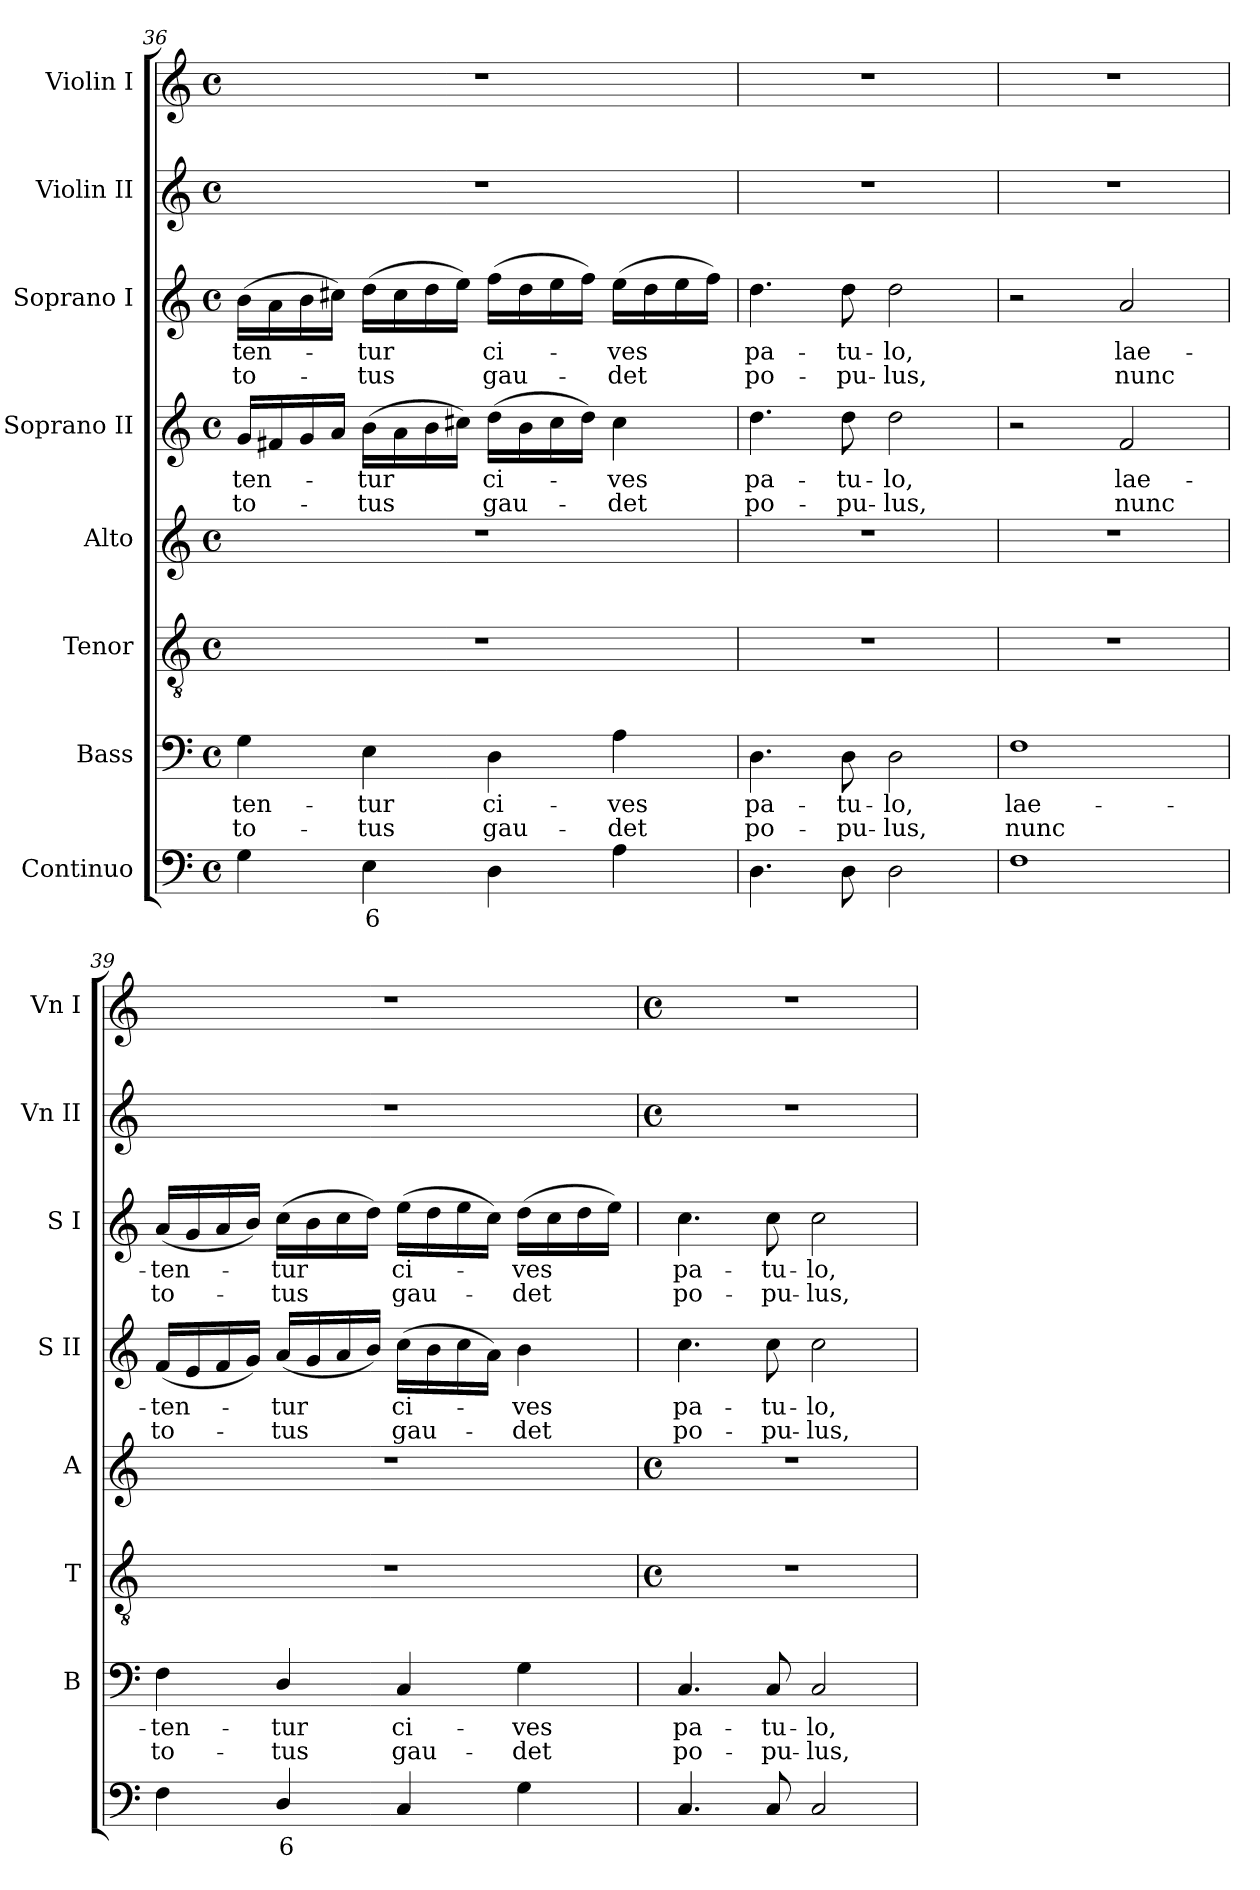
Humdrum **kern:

**kern	**text	**kern	**text	**text	**kern	**kern	**kern	**text	**text	**kern	**text	**text	**kern	**kern
*part8	*part8	*part7	*part7	*part7	*part6	*part5	*part4	*part4	*part4	*part3	*part3	*part3	*part2	*part1
*staff8	*staff8	*staff7	*staff7	*staff7	*staff6	*staff5	*staff4	*staff4	*staff4	*staff3	*staff3	*staff3	*staff2	*staff1
*I"Continuo	*	*I"Bass	*	*	*I"Tenor	*I"Alto	*I"Soprano II	*	*	*I"Soprano I	*	*	*I"Violin II	*I"Violin I
*	*	*I'B	*	*	*I'T	*I'A	*I'S II	*	*	*I'S I	*	*	*I'Vn II	*I'Vn I
!!LO:LB:g=z
*clefF4	*	*clefF4	*	*	*clefGv2	*clefG2	*clefG2	*	*	*clefG2	*	*	*clefG2	*clefG2
*k[]	*	*k[]	*	*	*k[]	*k[]	*k[]	*	*	*k[]	*	*	*k[]	*k[]
*C:	*	*C:	*	*	*C:	*C:	*C:	*	*	*C:	*	*	*C:	*C:
*M4/4	*	*M4/4	*	*	*M4/4	*M4/4	*M4/4	*	*	*M4/4	*	*	*M4/4	*M4/4
*met(c)	*	*met(c)	*	*	*met(c)	*met(c)	*met(c)	*	*	*met(c)	*	*	*met(c)	*met(c)
=36	=36	=36	=36	=36	=36	=36	=36	=36	=36	=36	=36	=36	=36	=36
!	!	!	!LO:LY:b	!LO:LY:b	!	!	!	!LO:LY:b	!LO:LY:b	!	!LO:LY:b	!LO:LY:b	!	!
4G	.	4G	ten-	-to-	1r	1r	16gLL	ten-	to-	(>16bLL	ten-	to-	1r	1r
.	.	.	.	.	.	.	16f#X	.	.	16a	.	.	.	.
.	.	.	.	.	.	.	16g	.	.	16b	.	.	.	.
.	.	.	.	.	.	.	16aJJ	.	.	16cc#XJJ)	.	.	.	.
!	!LO:LY:b	!	!LO:LY:b	!LO:LY:b	!	!	!	!LO:LY:b	!LO:LY:b	!	!LO:LY:b	!LO:LY:b	!	!
4E	6	4E	-tur	tus	.	.	(>16bLL	tur	tus	(>16ddLL	tur	tus	.	.
.	.	.	.	.	.	.	16a	.	.	16cc#	.	.	.	.
.	.	.	.	.	.	.	16b	.	.	16dd	.	.	.	.
.	.	.	.	.	.	.	16cc#XJJ)	.	.	16eeJJ)	.	.	.	.
!	!	!	!LO:LY:b	!LO:LY:b	!	!	!	!LO:LY:b	!LO:LY:b	!	!LO:LY:b	!LO:LY:b	!	!
4D	.	4D	ci-	-gau-	.	.	(>16ddLL	ci-	gau-	(>16ffLL	ci-	gau-	.	.
.	.	.	.	.	.	.	16b	.	.	16dd	.	.	.	.
.	.	.	.	.	.	.	16cc#	.	.	16ee	.	.	.	.
.	.	.	.	.	.	.	16ddJJ)	.	.	16ffJJ)	.	.	.	.
!	!	!	!LO:LY:b	!LO:LY:b	!	!	!	!LO:LY:b	!LO:LY:b	!	!LO:LY:b	!LO:LY:b	!	!
4A	.	4A	-ves	det	.	.	4cc#	ves	det	(>16eeLL	ves	det	.	.
.	.	.	.	.	.	.	.	.	.	16dd	.	.	.	.
.	.	.	.	.	.	.	.	.	.	16ee	.	.	.	.
.	.	.	.	.	.	.	.	.	.	16ffJJ)	.	.	.	.
=37	=37	=37	=37	=37	=37	=37	=37	=37	=37	=37	=37	=37	=37	=37
!	!	!	!LO:LY:b	!LO:LY:b	!	!	!	!LO:LY:b	!LO:LY:b	!	!LO:LY:b	!LO:LY:b	!	!
4.D	.	4.D	pa-	-po-	1r	1r	4.dd	pa-	-po-	4.dd	pa-	-po-	1r	1r
!	!	!	!LO:LY:b	!LO:LY:b	!	!	!	!LO:LY:b	!LO:LY:b	!	!LO:LY:b	!LO:LY:b	!	!
8D	.	8D	-tu-	-pu-	.	.	8dd	-tu-	-pu-	8dd	-tu-	-pu-	.	.
!	!	!	!LO:LY:b	!LO:LY:b	!	!	!	!LO:LY:b	!LO:LY:b	!	!LO:LY:b	!LO:LY:b	!	!
2D	.	2D	-lo,	lus,	.	.	2dd	-lo,	lus,	2dd	-lo,	lus,	.	.
=38	=38	=38	=38	=38	=38	=38	=38	=38	=38	=38	=38	=38	=38	=38
!	!	!	!LO:LY:b	!LO:LY:b	!	!	!	!	!	!	!	!	!	!
1F	.	1F	lae-	-nunc	1r	1r	2r	.	.	2r	.	.	1r	1r
!	!	!	!	!	!	!	!	!LO:LY:b	!LO:LY:b	!	!LO:LY:b	!LO:LY:b	!	!
.	.	.	.	.	.	.	2f	lae-	-nunc	2a	lae-	-nunc	.	.
=39	=39	=39	=39	=39	=39	=39	=39	=39	=39	=39	=39	=39	=39	=39
!	!	!	!LO:LY:b	!LO:LY:b	!	!	!	!LO:LY:b	!LO:LY:b	!	!LO:LY:b	!LO:LY:b	!	!
4F	.	4F	ten-	-to-	1r	1r	(<16fLL	ten-	to-	(<16aLL	ten-	to-	1r	1r
.	.	.	.	.	.	.	16e	.	.	16g	.	.	.	.
.	.	.	.	.	.	.	16f	.	.	16a	.	.	.	.
.	.	.	.	.	.	.	16gJJ)	.	.	16bJJ)	.	.	.	.
!	!LO:LY:b	!	!LO:LY:b	!LO:LY:b	!	!	!	!LO:LY:b	!LO:LY:b	!	!LO:LY:b	!LO:LY:b	!	!
4D/	6	4D/	-tur	tus	.	.	(<16aLL	tur	tus	(>16ccLL	tur	tus	.	.
.	.	.	.	.	.	.	16g	.	.	16b	.	.	.	.
.	.	.	.	.	.	.	16a	.	.	16cc	.	.	.	.
.	.	.	.	.	.	.	16bJJ)	.	.	16ddJJ)	.	.	.	.
!	!	!	!LO:LY:b	!LO:LY:b	!	!	!	!LO:LY:b	!LO:LY:b	!	!LO:LY:b	!LO:LY:b	!	!
4C	.	4C	ci-	-gau-	.	.	(>16ccLL	ci-	gau-	(>16eeLL	ci-	gau-	.	.
.	.	.	.	.	.	.	16b	.	.	16dd	.	.	.	.
.	.	.	.	.	.	.	16cc	.	.	16ee	.	.	.	.
.	.	.	.	.	.	.	16aJJ)	.	.	16ccJJ)	.	.	.	.
!	!	!	!LO:LY:b	!LO:LY:b	!	!	!	!LO:LY:b	!LO:LY:b	!	!LO:LY:b	!LO:LY:b	!	!
4G	.	4G	-ves	det	.	.	4b	ves	det	(>16ddLL	ves	det	.	.
.	.	.	.	.	.	.	.	.	.	16cc	.	.	.	.
.	.	.	.	.	.	.	.	.	.	16dd	.	.	.	.
.	.	.	.	.	.	.	.	.	.	16eeJJ)	.	.	.	.
!!LO:LB:g=z
=40	=40	=40	=40	=40	=40	=40	=40	=40	=40	=40	=40	=40	=40	=40
*	*	*	*	*	*M4/4	*M4/4	*	*	*	*	*	*	*M4/4	*M4/4
*	*	*	*	*	*met(c)	*met(c)	*	*	*	*	*	*	*met(c)	*met(c)
!	!	!	!LO:LY:b	!LO:LY:b	!	!	!	!LO:LY:b	!LO:LY:b	!	!LO:LY:b	!LO:LY:b	!	!
4.C	.	4.C	pa-	-po-	1r	1r	4.cc	pa-	-po-	4.cc	pa-	-po-	1r	1r
!	!	!	!LO:LY:b	!LO:LY:b	!	!	!	!LO:LY:b	!LO:LY:b	!	!LO:LY:b	!LO:LY:b	!	!
8C	.	8C	-tu-	-pu-	.	.	8cc	-tu-	-pu-	8cc	-tu-	-pu-	.	.
!	!	!	!LO:LY:b	!LO:LY:b	!	!	!	!LO:LY:b	!LO:LY:b	!	!LO:LY:b	!LO:LY:b	!	!
2C	.	2C	-lo,	lus,	.	.	2cc	-lo,	lus,	2cc	-lo,	lus,	.	.
=	=	=	=	=	=	=	=	=	=	=	=	=	=	=
*-	*-	*-	*-	*-	*-	*-	*-	*-	*-	*-	*-	*-	*-	*-
